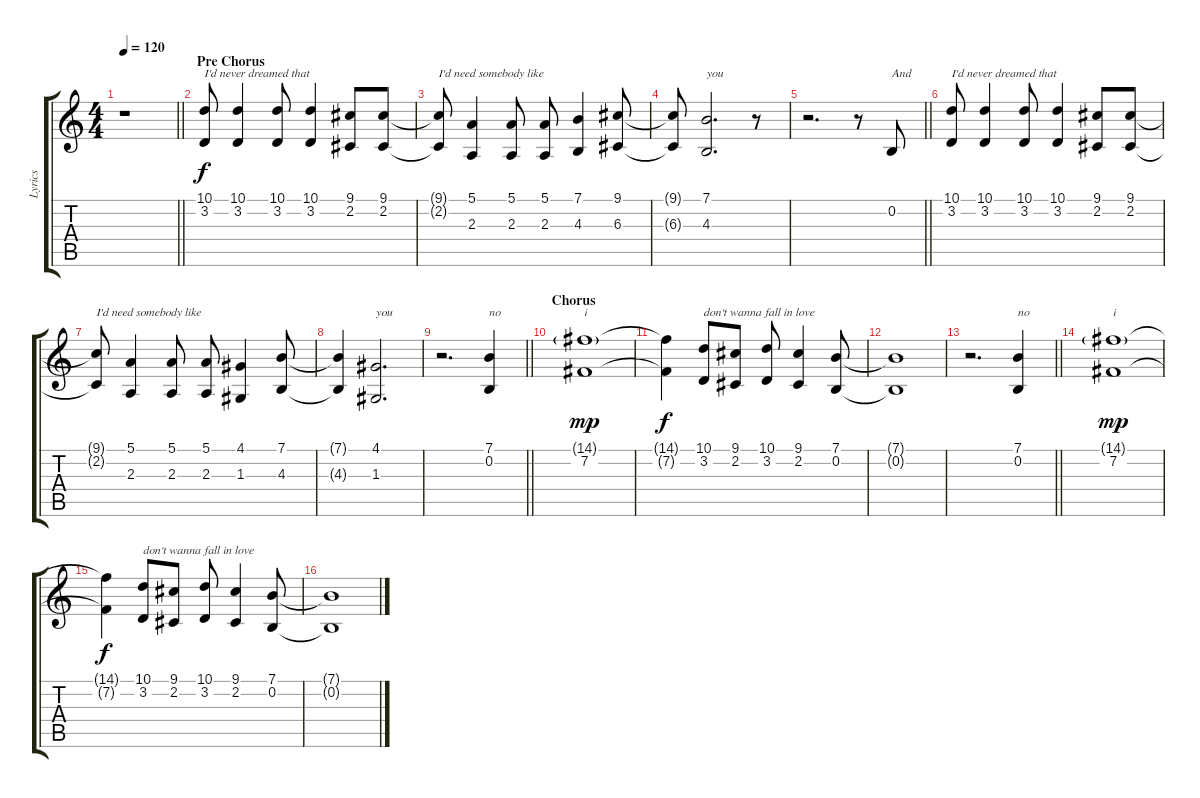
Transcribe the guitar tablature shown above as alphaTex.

\track ("Lyrics" "Lyrics") {instrument choiraahs}
\staff {score tabs}
\tuning (E4 B3 G3 D3 A2 E2) {hide}
\ts (4 4)
\tempo 120
\clef g2
\barLineRight lightlight
\ks c
r.1{dy f} |
\section ("" "Pre Chorus")
(10.1 3.2).8{txt "I'd never dreamed that"} (10.1 3.2).4 (10.1 3.2).8 (10.1 3.2).4 (9.1 2.2).8 (9.1 2.2).8 |
(9.1{t} 2.2{t}).8{txt "I'd need somebody like"} (5.1 2.3).4 (5.1 2.3).8 (5.1 2.3).8 (7.1 4.3).4 (9.1 6.3).8 |
(9.1{t} 6.3{t}).8 (7.1 4.3).2{d txt "you"} r.8 |
\barLineRight lightlight
r.2{d} r.8 0.2.8{txt "And"} |
(10.1 3.2).8{txt "I'd never dreamed that"} (10.1 3.2).4 (10.1 3.2).8 (10.1 3.2).4 (9.1 2.2).8 (9.1 2.2).8 |
(9.1{t} 2.2{t}).8{txt "I'd need somebody like "} (5.1 2.3).4 (5.1 2.3).8 (5.1 2.3).8 (4.1 1.3).4 (7.1 4.3).8 |
(7.1{t} 4.3{t}).4 (4.1 1.3).2{d txt "you"} |
\barLineRight lightlight
r.2{d} (7.1 0.2).4{txt "no"} |
\section ("" "Chorus")
(14.1{g} 7.2).1{txt "i" dy mp} |
(14.1{t} 7.2{t}).4{dy f} (10.1 3.2).8{txt "don't wanna fall in love"} (9.1 2.2).8 (10.1 3.2).8 (9.1 2.2).4 (7.1 0.2).8 |
(7.1{t} 0.2{t}).1 |
\barLineRight lightlight
r.2{d} (7.1 0.2).4{txt "no"} |
(14.1{g} 7.2).1{txt "i" dy mp} |
(14.1{t} 7.2{t}).4{dy f} (10.1 3.2).8{txt "don't wanna fall in love"} (9.1 2.2).8 (10.1 3.2).8 (9.1 2.2).4 (7.1 0.2).8 |
(7.1{t} 0.2{t}).1
